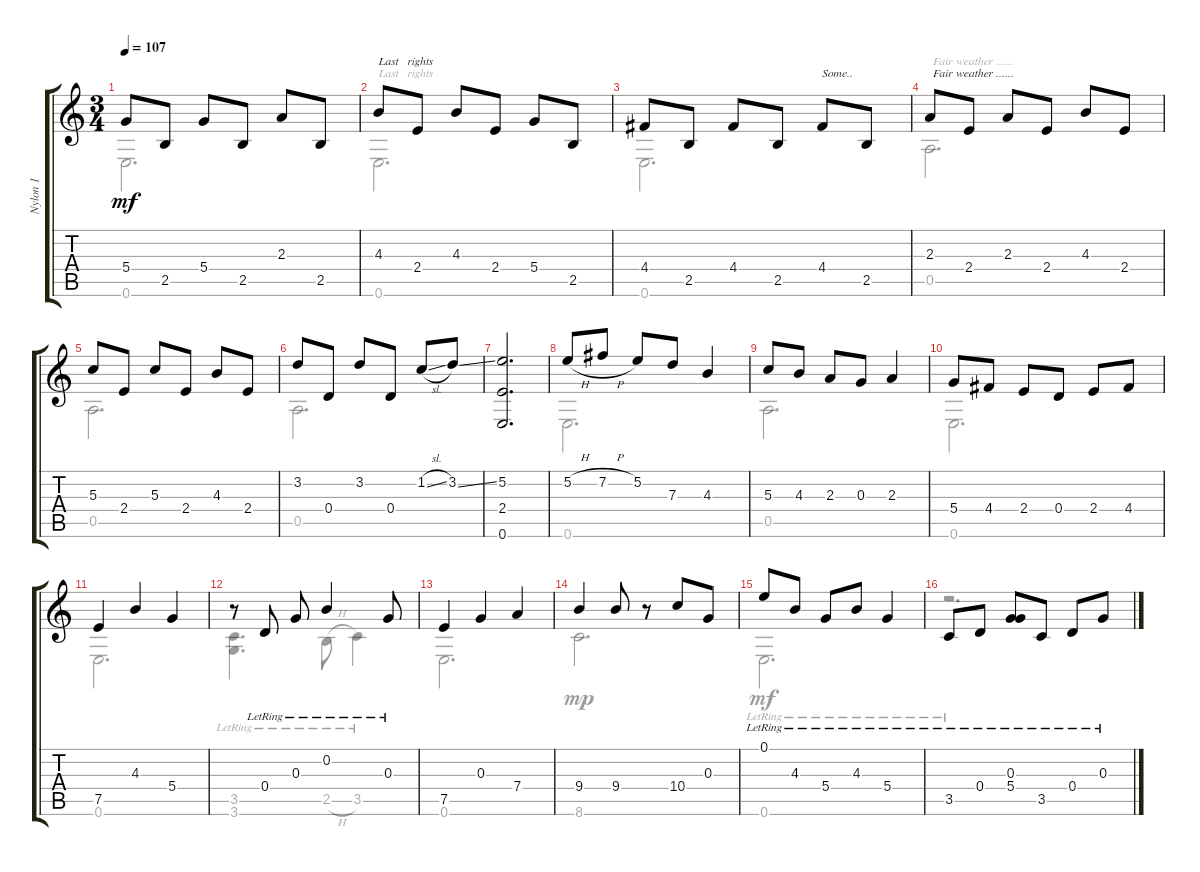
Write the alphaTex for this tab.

\track ("Nylon 1" "Nylon 1") {instrument acousticguitarsteel}
\staff {score tabs}
\tuning (E4 B3 G3 D3 A2 E2) {hide}
\voice
\ts (3 4)
\tempo 107
\clef g2
\ks c
5.4.8{dy mf} 2.5.8 5.4.8 2.5.8 2.3.8 2.5.8 |
4.3.8{txt "Last   rights"} 2.4.8 4.3.8 2.4.8 5.4.8 2.5.8 |
4.4.8 2.5.8 4.4.8 2.5.8 4.4.8{txt "Some.."} 2.5.8 |
2.3.8{txt " Fair weather ......"} 2.4.8 2.3.8 2.4.8 4.3.8 2.4.8 |
5.3.8 2.4.8 5.3.8 2.4.8 4.3.8 2.4.8 |
3.2.8 0.4.8 3.2.8 0.4.8 1.2{sl}.8 3.2{ss}.8 |
(5.2 2.4 0.6).2{d} |
5.2{h}.8 7.2{h}.8 5.2.8 7.3.8 4.3.4 |
5.3.8 4.3.8 2.3.8 0.3.8 2.3.4 |
5.4.8 4.4.8 2.4.8 0.4.8 2.4.8 4.4.8 |
7.5.4 4.3.4 5.4.4 |
r.8 0.4{lr}.8 0.3{lr}.8 0.2{lr}.4 0.3{lr}.8 |
7.5.4 0.3.4 7.4.4 |
9.4.4 9.4.8 r.8 10.4.8 0.3.8 |
0.1{lr}.8 4.3{lr}.8 5.4{lr}.8 4.3{lr}.8 5.4{lr}.4 |
3.5{lr}.8 0.4{lr}.8 (0.3{lr} 5.4{lr}).8 3.5{lr}.8 0.4{lr}.8 0.3{lr}.8
\voice
\clef g2
\ottava regular
\simile none
\ks c
0.6.2{d dy mf} |
0.6.2{d txt "Last   rights"} |
0.6.2{d} |
0.5.2{d txt " Fair weather ......"} |
0.5.2{d} |
0.5.2{d} |
|
0.6.2{d} |
0.5.2{d} |
0.6.2{d} |
0.6.2{d} |
(3.5{lr} 3.6{lr}).4{d} 2.5{h lr}.8 3.5{lr}.4 |
0.6.2{d} |
8.6.2{d dy mp} |
0.6{lr}.2{d dy mf} |
r.2{d}
